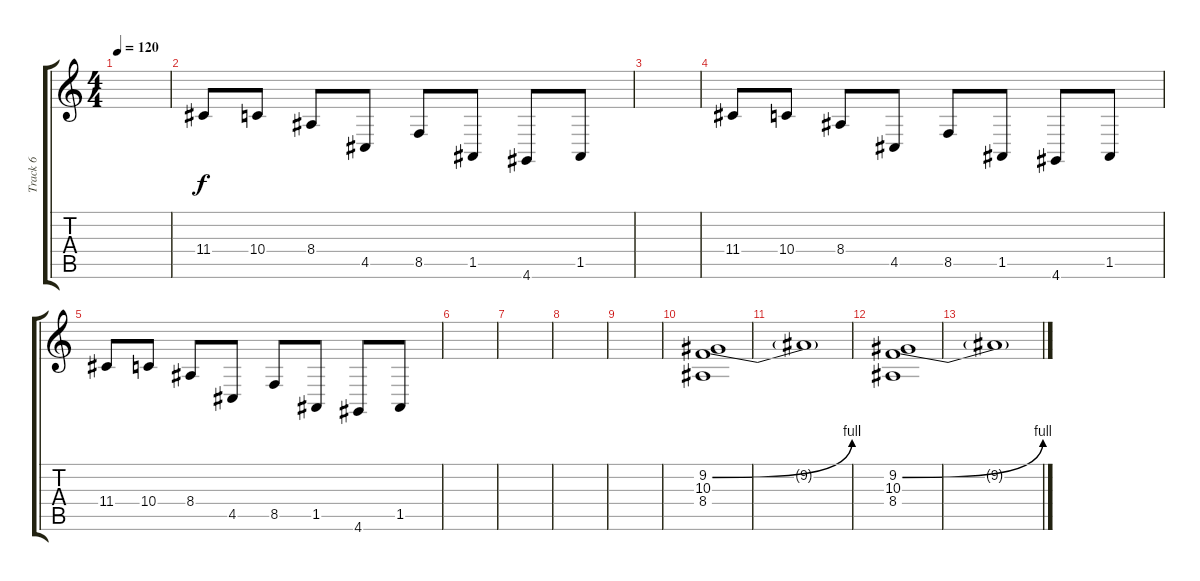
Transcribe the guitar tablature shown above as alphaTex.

\track ("Track 6" "Track 6") {instrument altosax}
\staff {score tabs}
\tuning (E4 B3 G3 D3 A2 E2) {hide}
\ts (4 4)
\tempo 120
\clef g2
\ks c
|
11.4.8 10.4.8 8.4.8 4.5.8 8.5.8 1.5.8 4.6.8 1.5.8 |
|
11.4.8 10.4.8 8.4.8 4.5.8 8.5.8 1.5.8 4.6.8 1.5.8 |
11.4.8 10.4.8 8.4.8 4.5.8 8.5.8 1.5.8 4.6.8 1.5.8 |
|
|
|
|
(9.2{be (bend 0 0 60 4)} 10.3 8.4).1 |
9.2{t}.1 |
(9.2{be (bend 0 0 60 4)} 10.3 8.4).1 |
9.2{t}.1
